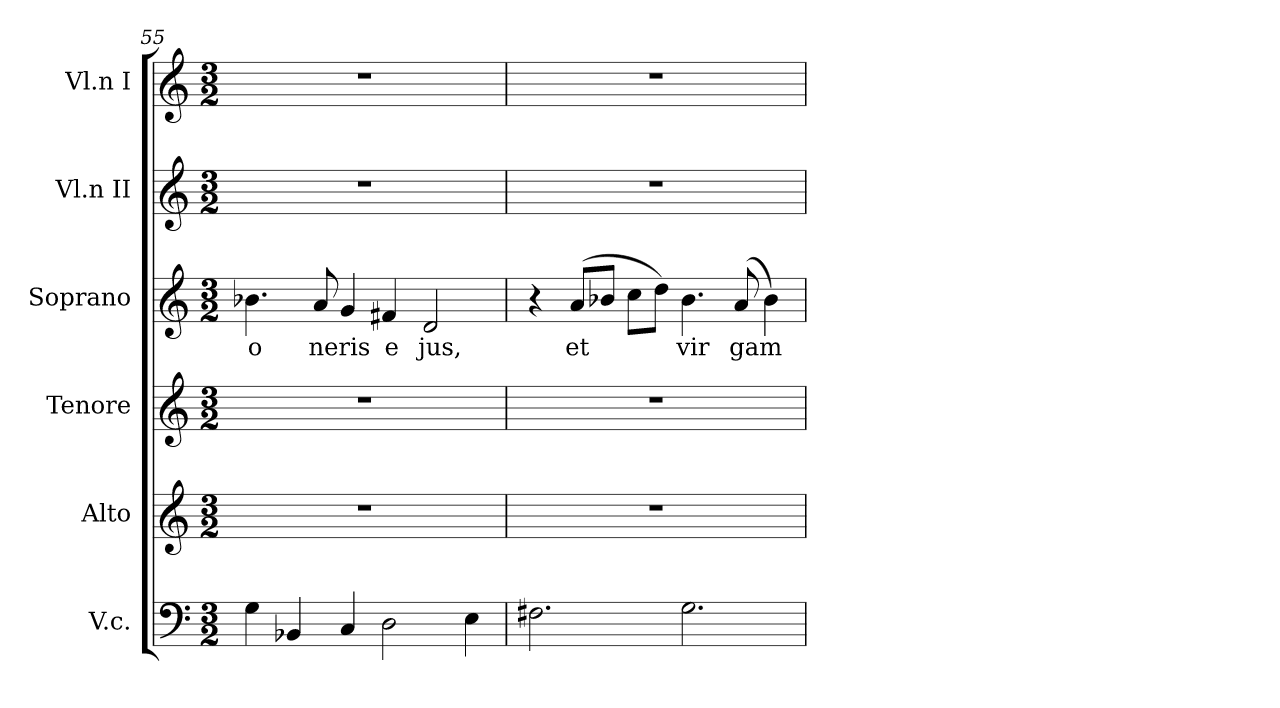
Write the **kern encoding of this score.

**kern	**kern	**kern	**kern	**text	**kern	**kern
*part6	*part5	*part4	*part3	*part3	*part2	*part1
*staff6	*staff5	*staff4	*staff3	*staff3	*staff2	*staff1
*I"V.c.	*I"Alto	*I"Tenore	*I"Soprano	*	*I"Vl.n II	*I"Vl.n I
*I'V.c.	*I'Alto	*I'Tenore	*I'Soprano	*	*I'Vl.n II	*I'Vl.n I
*clefF4	*clefG2	*clefG2	*clefG2	*	*clefG2	*clefG2
*k[]	*k[]	*k[]	*k[]	*	*k[]	*k[]
*C:	*C:	*C:	*C:	*	*C:	*C:
*M3/2	*M3/2	*M3/2	*M3/2	*	*M3/2	*M3/2
=55	=55	=55	=55	=55	=55	=55
!	!	!	!	!LO:LY:b	!	!
4G\	1.r	1.r	4.b-X\	o	1.r	1.r
4BB-X/	.	.	.	.	.	.
!	!	!	!	!LO:LY:b	!	!
.	.	.	8a/	neris	.	.
4C/	.	.	4g/	.	.	.
!	!	!	!	!LO:LY:b	!	!
2D\	.	.	4f#X/	e	.	.
!	!	!	!	!LO:LY:b	!	!
.	.	.	2d/	jus,	.	.
4E\	.	.	.	.	.	.
=56	=56	=56	=56	=56	=56	=56
2.F#X\	1.r	1.r	4r	.	1.r	1.r
!	!	!	!	!LO:LY:b	!	!
.	.	.	(>8a/L	et	.	.
.	.	.	8b-X/J	.	.	.
.	.	.	8cc\L	.	.	.
.	.	.	8dd\J)	.	.	.
!	!	!	!	!LO:LY:b	!	!
2.G\	.	.	4.b-\	vir	.	.
!	!	!	!	!LO:LY:b	!	!
.	.	.	(8a/	gam	.	.
.	.	.	4b-\)	.	.	.
=	=	=	=	=	=	=
*-	*-	*-	*-	*-	*-	*-
